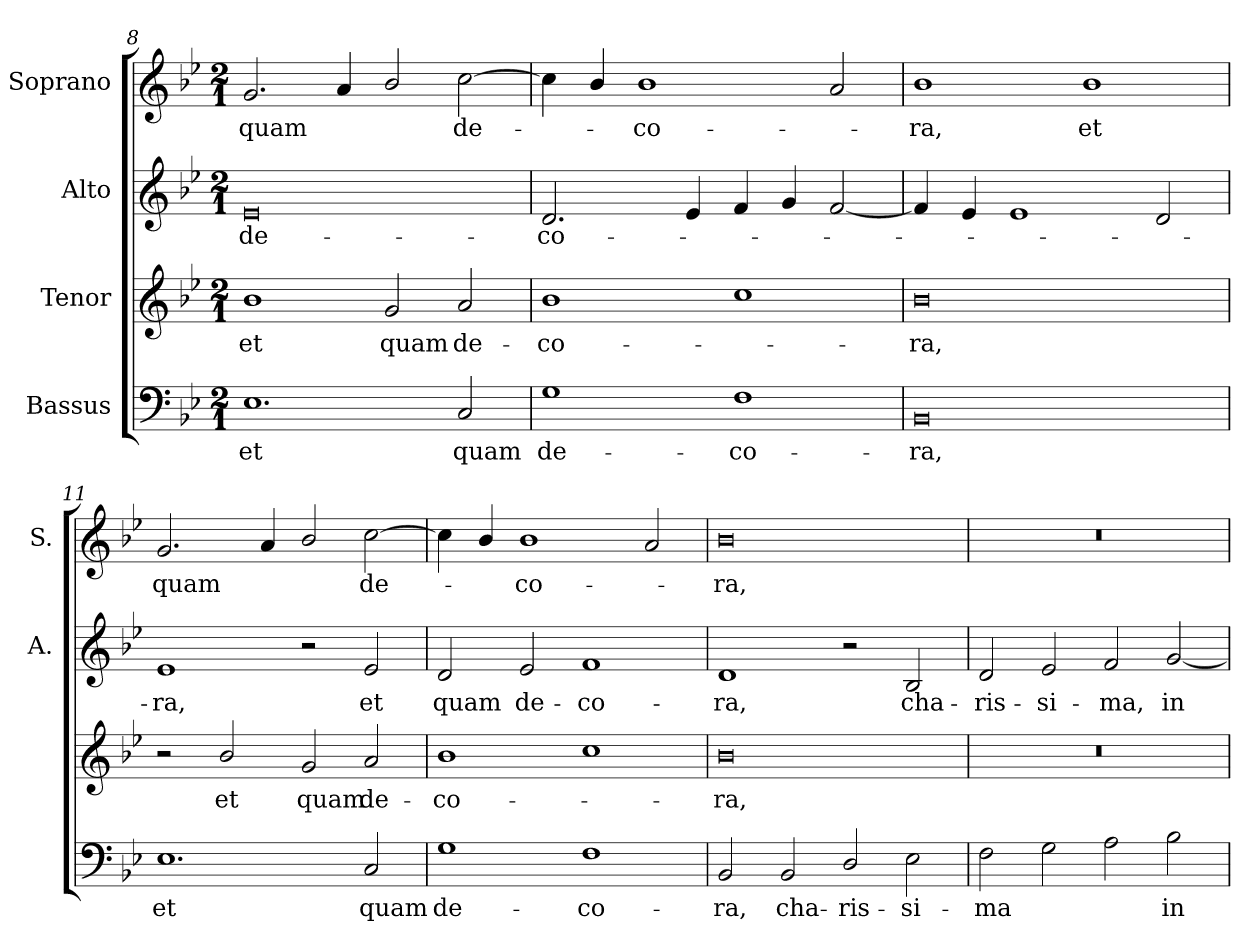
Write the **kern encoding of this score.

**kern	**text	**kern	**text	**kern	**text	**kern	**text
*part4	*part4	*part3	*part3	*part2	*part2	*part1	*part1
*staff4	*staff4	*staff3	*staff3	*staff2	*staff2	*staff1	*staff1
*I"Bassus	*	*I"Tenor	*	*I"Alto	*	*I"Soprano	*
*	*	*	*	*I'A.	*	*I'S.	*
*clefF4	*	*clefG2	*	*clefG2	*	*clefG2	*
*	*	*ITrd7c12	*	*	*	*	*
*k[b-e-]	*	*k[b-e-]	*	*k[b-e-]	*	*k[b-e-]	*
*B-:	*	*B-:	*	*B-:	*	*B-:	*
*M2/1	*	*M2/1	*	*M2/1	*	*M2/1	*
=8	=8	=8	=8	=8	=8	=8	=8
!	!LO:LY:b:color=#000000	!	!	!	!	!	!
!	!	!	!LO:LY:b:color=#000000	!	!	!	!
!	!	!	!	!	!LO:LY:b:color=#000000	!	!
!	!	!	!	!	!	!	!LO:LY:b:color=#000000
1.E-i	et	1B-i	et	0e-i	de-	2.gi/	quam
.	.	.	.	.	.	4ai/	.
!	!	!	!LO:LY:b:color=#000000	!	!	!	!
.	.	2Gi/	quam	.	.	2b-i/	.
!	!LO:LY:b:color=#000000	!	!	!	!	!	!
!	!	!	!LO:LY:b:color=#000000	!	!	!	!
!	!	!	!	!	!	!	!LO:LY:b:color=#000000
2Ci/	quam	2Ai/	de-	.	.	[2cci\	de-
!!LO:LB:g=z
=9	=9	=9	=9	=9	=9	=9	=9
!	!LO:LY:b:color=#000000	!	!	!	!	!	!
!	!	!	!LO:LY:b:color=#000000	!	!	!	!
!	!	!	!	!	!LO:LY:b:color=#000000	!	!
1Gi	de-	1B-i	-co-	2.di/	-co-	4cci\]	.
.	.	.	.	.	.	4b-i/	.
!	!	!	!	!	!	!	!LO:LY:b:color=#000000
.	.	.	.	.	.	1b-i	-co-
.	.	.	.	4e-i/	.	.	.
!	!LO:LY:b:color=#000000	!	!	!	!	!	!
1Fi	-co-	1ci	.	4fi/	.	.	.
.	.	.	.	4gi/	.	.	.
.	.	.	.	[2fi/	.	2ai/	.
=10	=10	=10	=10	=10	=10	=10	=10
!	!LO:LY:b:color=#000000	!	!	!	!	!	!
!	!	!	!LO:LY:b:color=#000000	!	!	!	!
!	!	!	!	!	!	!	!LO:LY:b:color=#000000
0BB-i	-ra,	0B-i	-ra,	4fi/]	.	1b-i	-ra,
.	.	.	.	4e-i/	.	.	.
.	.	.	.	1e-i	.	.	.
!	!	!	!	!	!	!	!LO:LY:b:color=#000000
.	.	.	.	.	.	1b-i	et
.	.	.	.	2di/	.	.	.
=11	=11	=11	=11	=11	=11	=11	=11
!	!LO:LY:b:color=#000000	!	!	!	!	!	!
!	!	!	!	!	!LO:LY:b:color=#000000	!	!
!	!	!	!	!	!	!	!LO:LY:b:color=#000000
1.E-i	et	2r	.	1e-i	-ra,	2.gi/	quam
!	!	!	!LO:LY:b:color=#000000	!	!	!	!
.	.	2B-i/	et	.	.	.	.
.	.	.	.	.	.	4ai/	.
!	!	!	!LO:LY:b:color=#000000	!	!	!	!
.	.	2Gi/	quam	2r	.	2b-i/	.
!	!LO:LY:b:color=#000000	!	!	!	!	!	!
!	!	!	!LO:LY:b:color=#000000	!	!	!	!
!	!	!	!	!	!LO:LY:b:color=#000000	!	!
!	!	!	!	!	!	!	!LO:LY:b:color=#000000
2Ci/	quam	2Ai/	de-	2e-i/	et	[2cci\	de-
=12	=12	=12	=12	=12	=12	=12	=12
!	!LO:LY:b:color=#000000	!	!	!	!	!	!
!	!	!	!LO:LY:b:color=#000000	!	!	!	!
!	!	!	!	!	!LO:LY:b:color=#000000	!	!
1Gi	de-	1B-i	-co-	2di/	quam	4cci\]	.
.	.	.	.	.	.	4b-i/	.
!	!	!	!	!	!LO:LY:b:color=#000000	!	!
!	!	!	!	!	!	!	!LO:LY:b:color=#000000
.	.	.	.	2e-i/	de-	1b-i	-co-
!	!LO:LY:b:color=#000000	!	!	!	!	!	!
!	!	!	!	!	!LO:LY:b:color=#000000	!	!
1Fi	-co-	1ci	.	1fi	-co-	.	.
.	.	.	.	.	.	2ai/	.
!!LO:PB:g=z
=13	=13	=13	=13	=13	=13	=13	=13
!	!LO:LY:b:color=#000000	!	!	!	!	!	!
!	!	!	!LO:LY:b:color=#000000	!	!	!	!
!	!	!	!	!	!LO:LY:b:color=#000000	!	!
!	!	!	!	!	!	!	!LO:LY:b:color=#000000
2BB-i/	-ra,	0B-i	-ra,	1di	-ra,	0b-i	-ra,
!	!LO:LY:b:color=#000000	!	!	!	!	!	!
2BB-i/	cha-	.	.	.	.	.	.
!	!LO:LY:b:color=#000000	!	!	!	!	!	!
2Di/	-ris-	.	.	2r	.	.	.
!	!LO:LY:b:color=#000000	!	!	!	!	!	!
!	!	!	!	!	!LO:LY:b:color=#000000	!	!
2E-i\	-si-	.	.	2B-i/	cha-	.	.
=14	=14	=14	=14	=14	=14	=14	=14
!	!LO:LY:b:color=#000000	!LO:N:vis=1	!	!	!	!	!
!	!	!	!	!	!LO:LY:b:color=#000000	!LO:N:vis=1	!
2Fi\	-ma	0r	.	2di/	-ris-	0r	.
!	!	!	!	!	!LO:LY:b:color=#000000	!	!
2Gi\	.	.	.	2e-i/	-si-	.	.
!	!	!	!	!	!LO:LY:b:color=#000000	!	!
2Ai\	.	.	.	2fi/	-ma,	.	.
!	!LO:LY:b:color=#000000	!	!	!	!	!	!
!	!	!	!	!	!LO:LY:b:color=#000000	!	!
2B-i\	in	.	.	[2gi/	in	.	.
=	=	=	=	=	=	=	=
*-	*-	*-	*-	*-	*-	*-	*-
